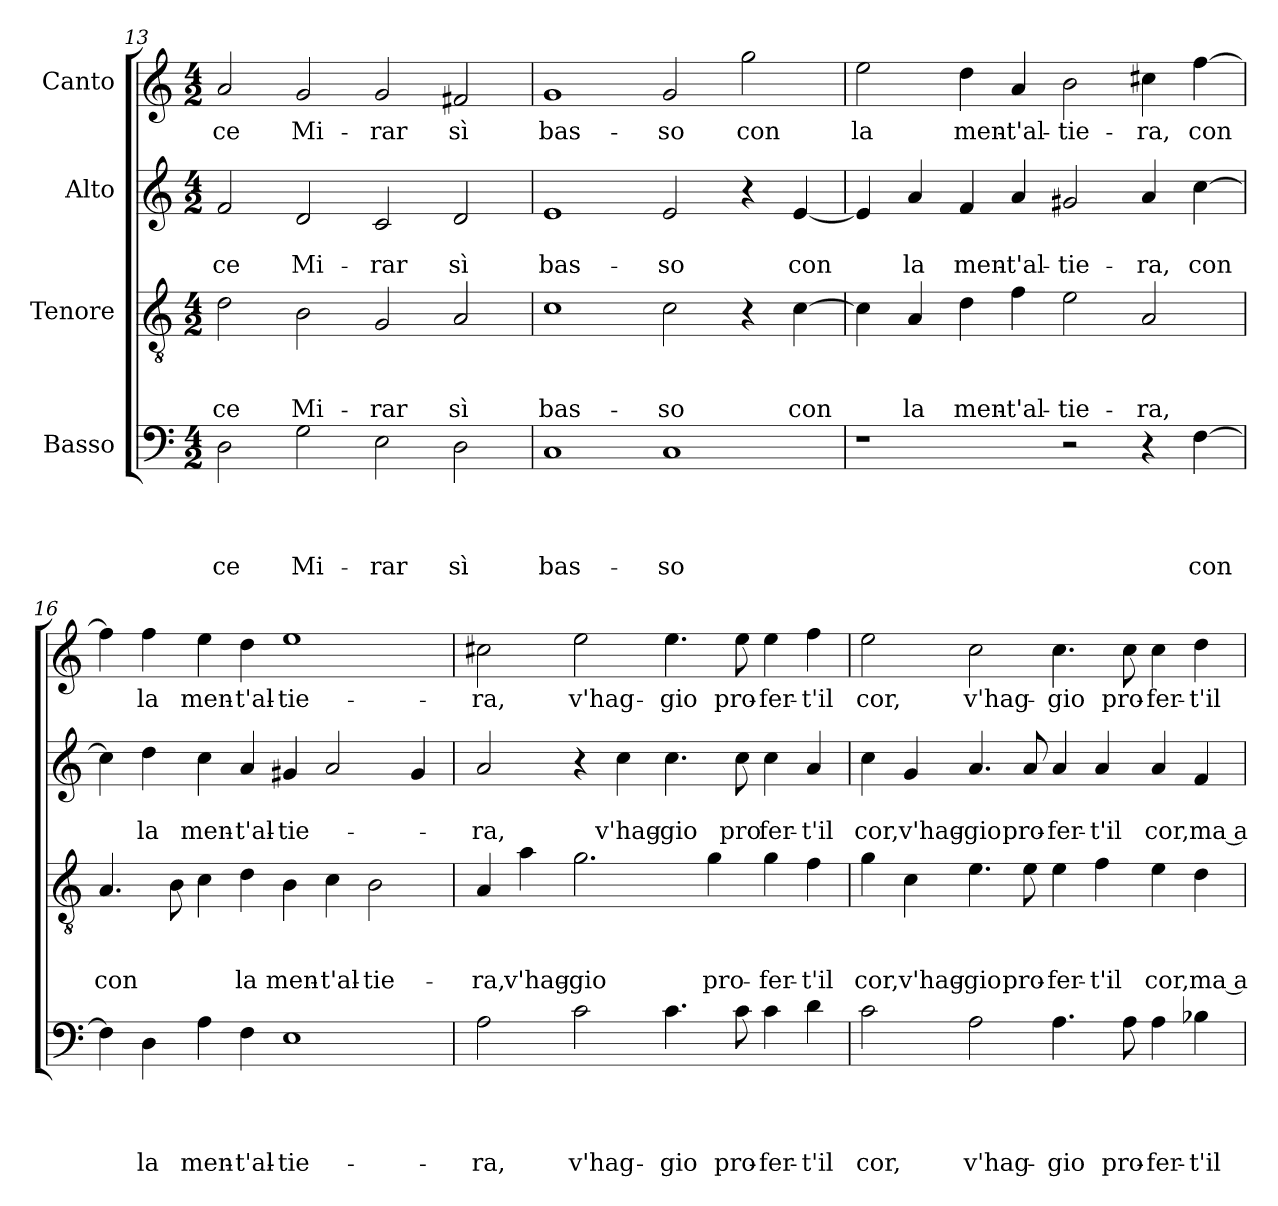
**kern	**text	**text	**text	**text	**kern	**text	**text	**text	**kern	**text	**text	**kern	**text
*part4	*part4	*part4	*part4	*part4	*part3	*part3	*part3	*part3	*part2	*part2	*part2	*part1	*part1
*staff4	*staff4	*staff4	*staff4	*staff4	*staff3	*staff3	*staff3	*staff3	*staff2	*staff2	*staff2	*staff1	*staff1
*I"Basso	*	*	*	*	*I"Tenore	*	*	*	*I"Alto	*	*	*I"Canto	*
*clefF4	*	*	*	*	*clefGv2	*	*	*	*clefG2	*	*	*clefG2	*
*k[]	*	*	*	*	*k[]	*	*	*	*k[]	*	*	*k[]	*
*C:	*	*	*	*	*C:	*	*	*	*C:	*	*	*C:	*
*M4/2	*	*	*	*	*M4/2	*	*	*	*M4/2	*	*	*M4/2	*
=13	=13	=13	=13	=13	=13	=13	=13	=13	=13	=13	=13	=13	=13
!	!	!	!	!LO:LY:b	!	!	!	!LO:LY:b	!	!	!LO:LY:b	!	!LO:LY:b
2D\	.	.	.	-ce	2d\	.	.	-ce	2f/	.	-ce	2a/	-ce
!	!	!	!	!LO:LY:b	!	!	!	!LO:LY:b	!	!	!LO:LY:b	!	!LO:LY:b
2G\	.	.	.	Mi-	2B\	.	.	Mi-	2d/	.	Mi-	2g/	Mi-
!	!	!	!	!LO:LY:b	!	!	!	!LO:LY:b	!	!	!LO:LY:b	!	!LO:LY:b
2E\	.	.	.	-rar	2G/	.	.	-rar	2c/	.	-rar	2g/	-rar
!	!	!	!	!LO:LY:b	!	!	!	!LO:LY:b	!	!	!LO:LY:b	!	!LO:LY:b
2D\	.	.	.	sì	2A/	.	.	sì	2d/	.	sì	2f#X/	sì
!!LO:LB:g=z
=14	=14	=14	=14	=14	=14	=14	=14	=14	=14	=14	=14	=14	=14
!	!	!	!	!LO:LY:b	!	!	!	!LO:LY:b	!	!	!LO:LY:b	!	!LO:LY:b
1C	.	.	.	bas-	1c	.	.	bas-	1e	.	bas-	1g	bas-
!	!	!	!	!LO:LY:b	!	!	!	!LO:LY:b	!	!	!LO:LY:b	!	!LO:LY:b
1C	.	.	.	-so	2c\	.	.	-so	2e/	.	-so	2g/	-so
!	!	!	!	!	!	!	!	!	!	!	!	!	!LO:LY:b
.	.	.	.	.	4r	.	.	.	4r	.	.	2gg\	con
!	!	!	!	!	!	!	!	!LO:LY:b	!	!	!LO:LY:b	!	!
.	.	.	.	.	[>4c\	.	.	con	[<4e/	.	con	.	.
=15	=15	=15	=15	=15	=15	=15	=15	=15	=15	=15	=15	=15	=15
!	!	!	!	!	!	!	!	!	!	!	!	!	!LO:LY:b
1r	.	.	.	.	4c\]	.	.	.	4e/]	.	.	2ee\	la
!	!	!	!	!	!	!	!	!LO:LY:b	!	!	!LO:LY:b	!	!
.	.	.	.	.	4A/	.	.	la	4a/	.	la	.	.
!	!	!	!	!	!	!	!	!LO:LY:b	!	!	!LO:LY:b	!	!LO:LY:b
.	.	.	.	.	4d\	.	.	men-	4f/	.	men-	4dd\	men-
!	!	!	!	!	!	!	!	!LO:LY:b	!	!	!LO:LY:b	!	!LO:LY:b
.	.	.	.	.	4f\	.	.	-t'al-	4a/	.	-t'al-	4a/	-t'al-
!	!	!	!	!	!	!	!	!LO:LY:b	!	!	!LO:LY:b	!	!LO:LY:b
2r	.	.	.	.	2e\	.	.	-tie-	2g#X/	.	-tie-	2b\	-tie-
!	!	!	!	!	!	!	!	!LO:LY:b	!	!	!LO:LY:b	!	!LO:LY:b
4r	.	.	.	.	2A/	.	.	-ra,	4a/	.	-ra,	4cc#X\	-ra,
!	!	!	!	!LO:LY:b	!	!	!	!	!	!	!LO:LY:b	!	!LO:LY:b
[>4F\	.	.	.	con	.	.	.	.	[>4cc\	.	con	[>4ff\	con
=16	=16	=16	=16	=16	=16	=16	=16	=16	=16	=16	=16	=16	=16
!	!	!	!	!	!	!	!	!LO:LY:b	!	!	!	!	!
4F\]	.	.	.	.	4.A/	.	.	con	4cc\]	.	.	4ff\]	.
!	!	!	!	!LO:LY:b	!	!	!	!	!	!	!LO:LY:b	!	!LO:LY:b
4D\	.	.	.	la	.	.	.	.	4dd\	.	la	4ff\	la
.	.	.	.	.	8B\	.	.	.	.	.	.	.	.
!	!	!	!	!LO:LY:b	!	!	!	!	!	!	!LO:LY:b	!	!LO:LY:b
4A\	.	.	.	men-	4c\	.	.	.	4cc\	.	men-	4ee\	men-
!	!	!	!	!LO:LY:b	!	!	!	!LO:LY:b	!	!	!LO:LY:b	!	!LO:LY:b
4F\	.	.	.	-t'al-	4d\	.	.	la	4a/	.	-t'al-	4dd\	-t'al-
!	!	!	!	!LO:LY:b	!	!	!	!LO:LY:b	!	!	!LO:LY:b	!	!LO:LY:b
1E	.	.	.	-tie-	4B\	.	.	men-	4g#X/	.	-tie-	1ee	-tie-
!	!	!	!	!	!	!	!	!LO:LY:b	!	!	!	!	!
.	.	.	.	.	4c\	.	.	-t'al-	2a/	.	.	.	.
!	!	!	!	!	!	!	!	!LO:LY:b	!	!	!	!	!
.	.	.	.	.	2B\	.	.	-tie-	.	.	.	.	.
.	.	.	.	.	.	.	.	.	4g#/	.	.	.	.
=17	=17	=17	=17	=17	=17	=17	=17	=17	=17	=17	=17	=17	=17
!	!	!	!	!LO:LY:b	!	!	!	!LO:LY:b	!	!	!LO:LY:b	!	!LO:LY:b
2A\	.	.	.	-ra,	4A/	.	.	-ra,	2a/	.	-ra,	2cc#X\	-ra,
!	!	!	!	!	!	!	!	!LO:LY:b	!	!	!	!	!
.	.	.	.	.	4a\	.	.	v'hag-	.	.	.	.	.
!	!	!	!	!LO:LY:b	!	!	!	!LO:LY:b:rj	!	!	!	!	!LO:LY:b
2c\	.	.	.	v'hag-	2.g\	.	.	-gio	4r	.	.	2ee\	v'hag-
!	!	!	!	!	!	!	!	!	!	!	!LO:LY:b	!	!
.	.	.	.	.	.	.	.	.	4cc\	.	v'hag-	.	.
!	!	!	!	!LO:LY:b	!	!	!	!	!	!	!LO:LY:b:rj	!	!LO:LY:b
4.c\	.	.	.	-gio	.	.	.	.	4.cc\	.	-gio	4.ee\	-gio
!	!	!	!	!	!	!	!	!LO:LY:b	!	!	!	!	!
.	.	.	.	.	4g\	.	.	pro-	.	.	.	.	.
!	!	!	!	!LO:LY:b	!	!	!	!	!	!	!LO:LY:b	!	!LO:LY:b
8c\	.	.	.	pro-	.	.	.	.	8cc\	.	pro	8ee\	pro-
!	!	!	!	!LO:LY:b	!	!	!	!LO:LY:b	!	!	!LO:LY:b	!	!LO:LY:b
4c\	.	.	.	-fer-	4g\	.	.	-fer-	4cc\	.	fer-	4ee\	-fer-
!	!	!	!	!LO:LY:b	!	!	!	!LO:LY:b	!	!	!LO:LY:b	!	!LO:LY:b
4d\	.	.	.	-t'il	4f\	.	.	-t'il	4a/	.	-t'il	4ff\	-t'il
!!LO:LB:g=z
=18	=18	=18	=18	=18	=18	=18	=18	=18	=18	=18	=18	=18	=18
!	!	!	!	!LO:LY:b	!	!	!	!LO:LY:b	!	!	!LO:LY:b	!	!LO:LY:b
2c\	.	.	.	cor,	4g\	.	.	cor,	4cc\	.	cor,	2ee\	cor,
!	!	!	!	!	!	!	!	!LO:LY:b	!	!	!LO:LY:b	!	!
.	.	.	.	.	4c\	.	.	v'hag-	4g/	.	v'hag-	.	.
!	!	!	!	!LO:LY:b	!	!	!	!LO:LY:b	!	!	!LO:LY:b	!	!LO:LY:b
2A\	.	.	.	v'hag-	4.e\	.	.	-gio	4.a/	.	-gio	2cc\	v'hag-
!	!	!	!	!	!	!	!	!LO:LY:b	!	!	!LO:LY:b	!	!
.	.	.	.	.	8e\	.	.	pro-	8a/	.	pro-	.	.
!	!	!	!	!LO:LY:b	!	!	!	!LO:LY:b	!	!	!LO:LY:b	!	!LO:LY:b
4.A\	.	.	.	-gio	4e\	.	.	-fer-	4a/	.	-fer-	4.cc\	-gio
!	!	!	!	!	!	!	!	!LO:LY:b	!	!	!LO:LY:b	!	!
.	.	.	.	.	4f\	.	.	-t'il	4a/	.	-t'il	.	.
!	!	!	!	!LO:LY:b	!	!	!	!	!	!	!	!	!LO:LY:b
8A\	.	.	.	pro-	.	.	.	.	.	.	.	8cc\	pro-
!	!	!	!	!LO:LY:b	!	!	!	!LO:LY:b	!	!	!LO:LY:b	!	!LO:LY:b
4A\	.	.	.	-fer-	4e\	.	.	cor,	4a/	.	cor,	4cc\	-fer-
!	!	!	!	!LO:LY:b	!	!	!	!LO:LY:b:rj	!	!	!LO:LY:b:rj	!	!LO:LY:b
4B-X\	.	.	.	-t'il	4d\	.	.	ma a	4f/	.	ma a	4dd\	-t'il
=	=	=	=	=	=	=	=	=	=	=	=	=	=
*-	*-	*-	*-	*-	*-	*-	*-	*-	*-	*-	*-	*-	*-
